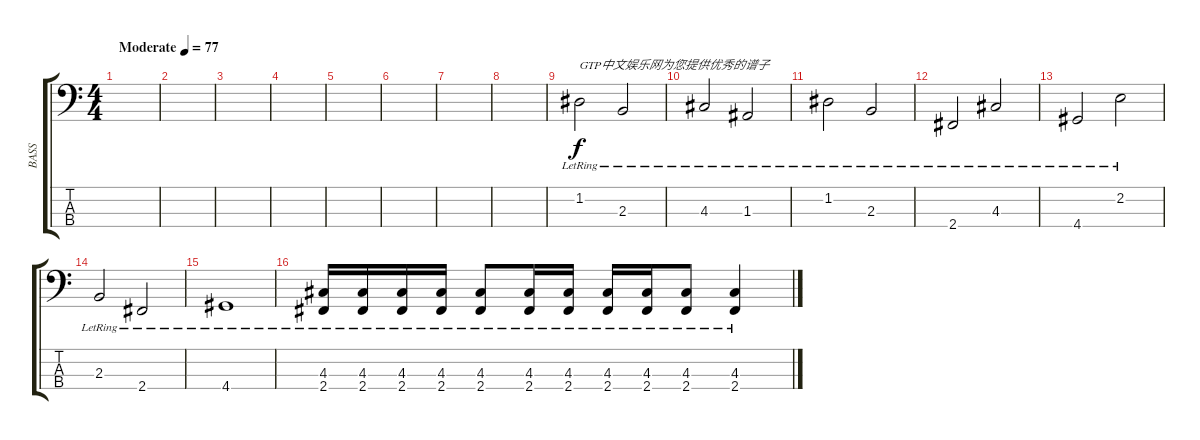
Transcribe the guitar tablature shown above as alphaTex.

\track ("BASS" "BASS") {instrument electricbassfinger}
\staff {score tabs}
\tuning (G2 D2 A1 E1) {hide}
\ts (4 4)
\tempo (77 "Moderate")
\clef f4
\ks c
|
|
|
|
|
|
|
|
1.2{lr}.2{txt "GTP中文娱乐网为您提供优秀的谱子"} 2.3{lr}.2 |
4.3{lr}.2 1.3{lr}.2 |
1.2{lr}.2 2.3{lr}.2 |
2.4{lr}.2 4.3{lr}.2 |
4.4{lr}.2 2.2{lr}.2 |
2.3{lr}.2 2.4{lr}.2 |
4.4{lr}.1 |
(4.3{lr} 2.4{lr}).16 (4.3{lr} 2.4{lr}).16 (4.3{lr} 2.4{lr}).16 (4.3{lr} 2.4{lr}).16 (4.3{lr} 2.4{lr}).8 (4.3{lr} 2.4{lr}).16 (4.3{lr} 2.4{lr}).16 (4.3{lr} 2.4{lr}).16 (4.3{lr} 2.4{lr}).16 (4.3{lr} 2.4{lr}).8 (4.3{lr} 2.4{lr}).4
